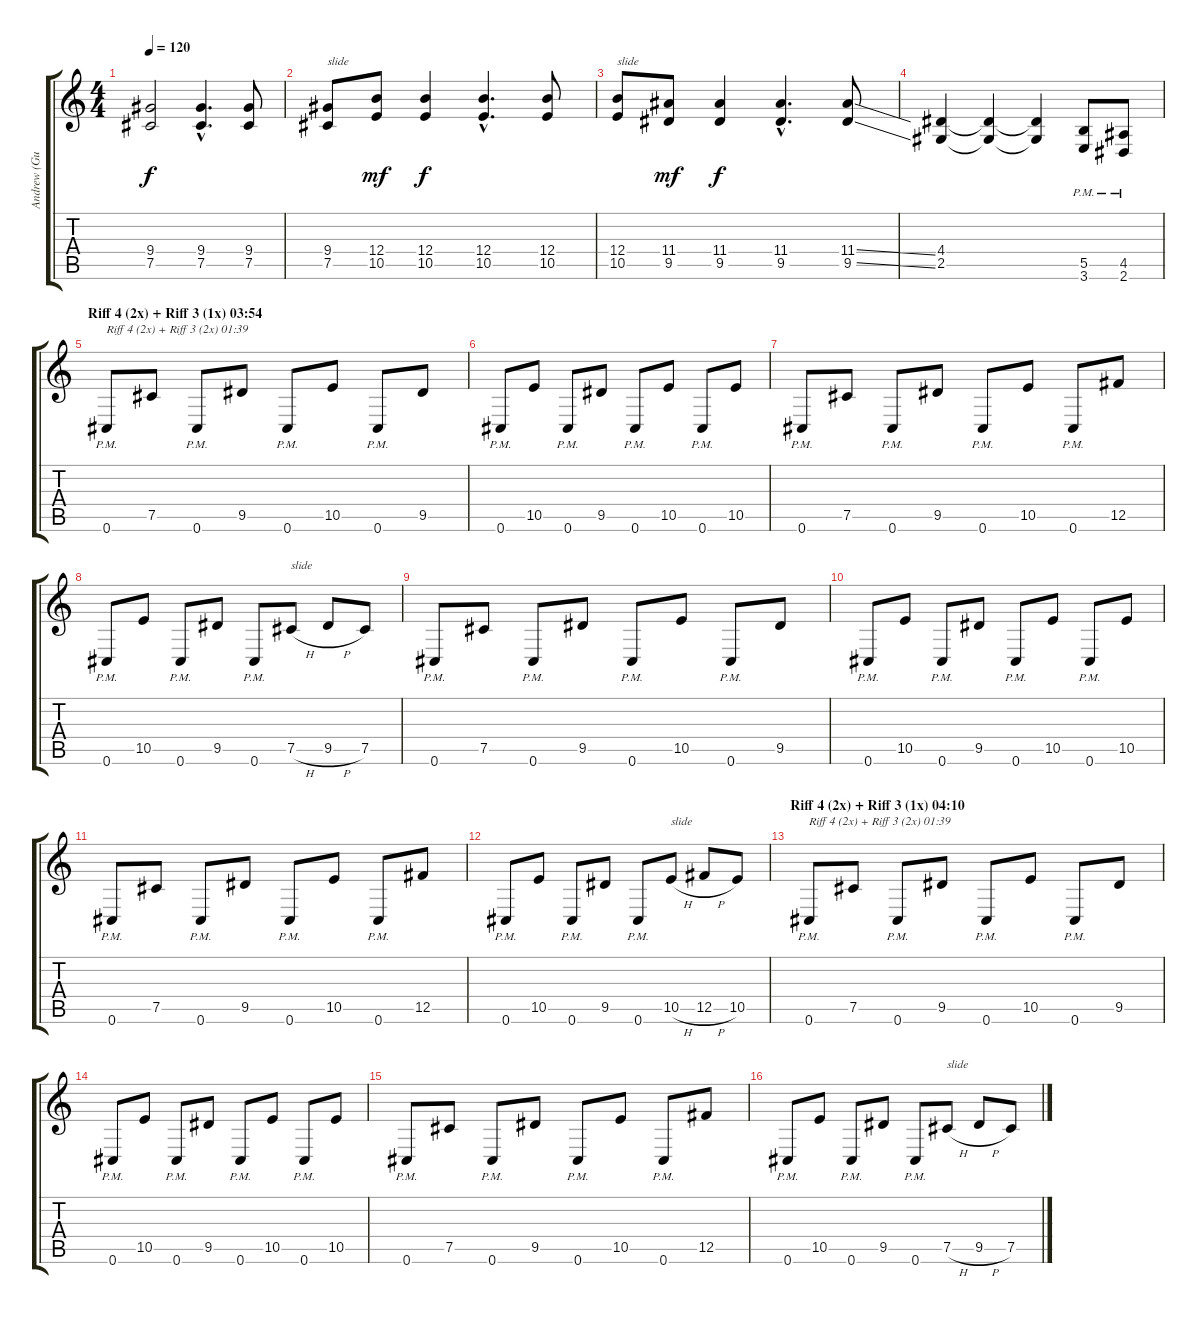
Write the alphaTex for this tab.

\track ("Andrew (Guitar right) tuned to C#" "Andrew (Gu") {instrument distortionguitar}
\staff {score tabs}
\tuning (Db4 Ab3 E3 B2 Gb2 Db2) {hide}
\ts (4 4)
\tempo 120
\clef g2
\ks c
(9.4 7.5).2{dy f} (9.4{hac} 7.5{hac}).4{d} (9.4 7.5).8 |
(9.4 7.5).8{txt "slide"} (12.4 10.5).8{dy mf} (12.4 10.5).4{dy f} (12.4{hac} 10.5{hac}).4{d} (12.4 10.5).8 |
(12.4 10.5).8{txt "slide"} (11.4 9.5).8{dy mf} (11.4 9.5).4{dy f} (11.4{hac} 9.5{hac}).4{d} (11.4{ss} 9.5{ss}).8 |
(4.4 2.5).4 (4.4{t} 2.5{t}).4 (4.4{t} 2.5{t}).4 (5.5{pm} 3.6{pm}).8 (4.5{pm} 2.6{pm}).8 |
\section ("" "Riff 4 (2x) + Riff 3 (1x) 03:54")
0.6{pm}.8{txt "Riff 4 (2x) + Riff 3 (2x) 01:39" volume 15} 7.5.8 0.6{pm}.8 9.5.8 0.6{pm}.8 10.5.8 0.6{pm}.8 9.5.8 |
0.6{pm}.8 10.5.8 0.6{pm}.8 9.5.8 0.6{pm}.8 10.5.8 0.6{pm}.8 10.5.8 |
0.6{pm}.8 7.5.8 0.6{pm}.8 9.5.8 0.6{pm}.8 10.5.8 0.6{pm}.8 12.5.8 |
0.6{pm}.8 10.5.8 0.6{pm}.8 9.5.8 0.6{pm}.8 7.5{h}.8{txt "slide"} 9.5{h}.8 7.5.8 |
0.6{pm}.8 7.5.8 0.6{pm}.8 9.5.8 0.6{pm}.8 10.5.8 0.6{pm}.8 9.5.8 |
0.6{pm}.8 10.5.8 0.6{pm}.8 9.5.8 0.6{pm}.8 10.5.8 0.6{pm}.8 10.5.8 |
0.6{pm}.8 7.5.8 0.6{pm}.8 9.5.8 0.6{pm}.8 10.5.8 0.6{pm}.8 12.5.8 |
0.6{pm}.8 10.5.8 0.6{pm}.8 9.5.8 0.6{pm}.8 10.5{h}.8{txt "slide"} 12.5{h}.8 10.5.8 |
\section ("" "Riff 4 (2x) + Riff 3 (1x) 04:10")
0.6{pm}.8{txt "Riff 4 (2x) + Riff 3 (2x) 01:39"} 7.5.8 0.6{pm}.8 9.5.8 0.6{pm}.8 10.5.8 0.6{pm}.8 9.5.8 |
0.6{pm}.8 10.5.8 0.6{pm}.8 9.5.8 0.6{pm}.8 10.5.8 0.6{pm}.8 10.5.8 |
0.6{pm}.8 7.5.8 0.6{pm}.8 9.5.8 0.6{pm}.8 10.5.8 0.6{pm}.8 12.5.8 |
0.6{pm}.8 10.5.8 0.6{pm}.8 9.5.8 0.6{pm}.8 7.5{h}.8{txt "slide"} 9.5{h}.8 7.5.8
